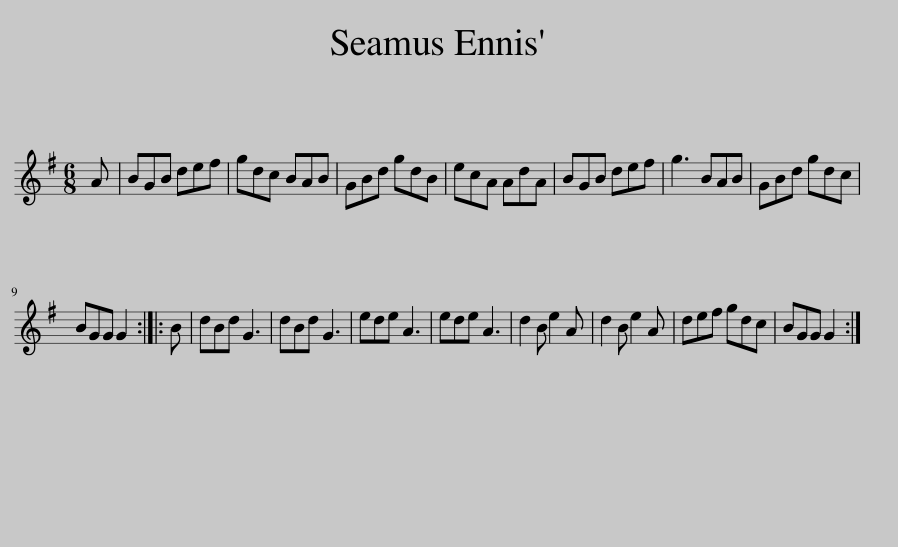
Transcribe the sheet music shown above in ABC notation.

X:1
L:1/8
M:6/8
I:linebreak $
K:G
V:1 treble
V:1
 A | BGB def | gdc BAB | GBd gdB | ecA AdA | %5
 BGB def | g3 BAB | GBd gdc |$ BGG G2 :: B | %10
 dBd G3 | dBd G3 | ede A3 | ede A3 | d2 B e2 A | %15
 d2 B e2 A | def gdc | BGG G2 :| %18
